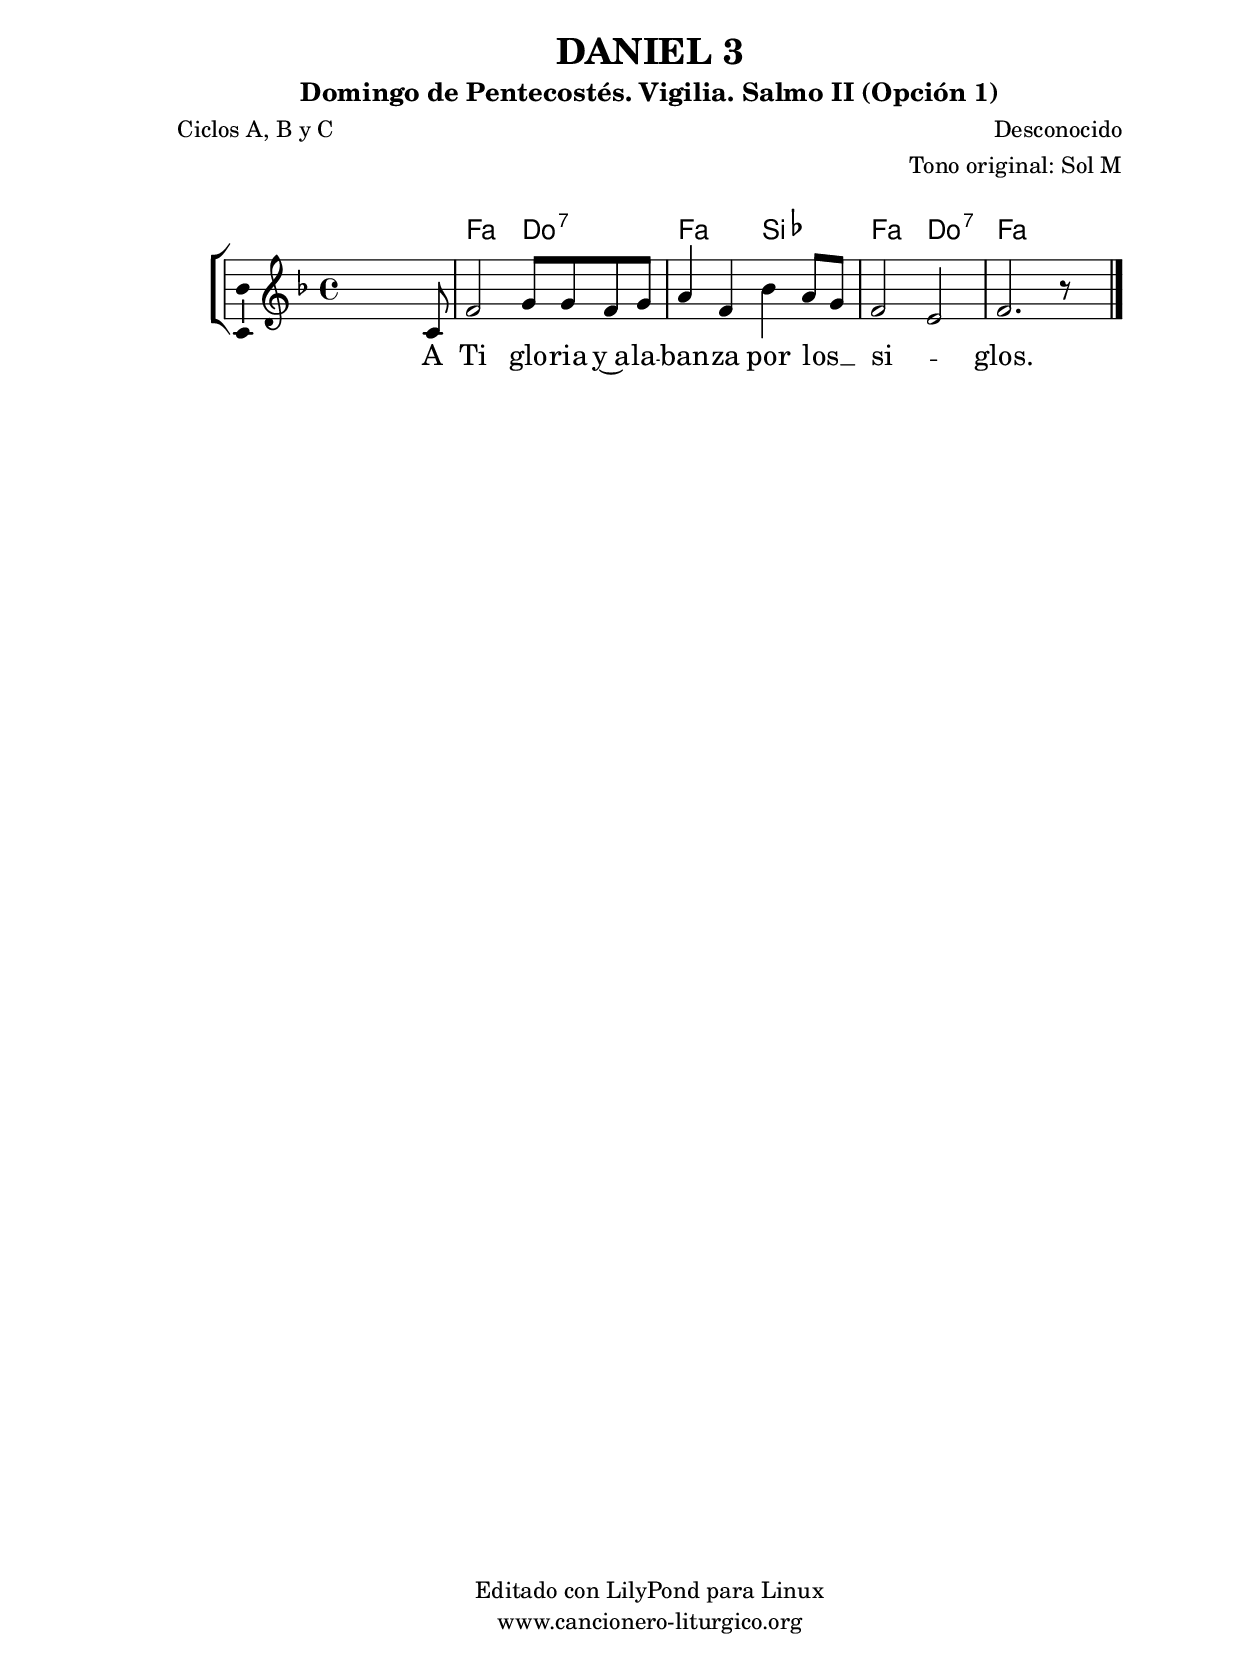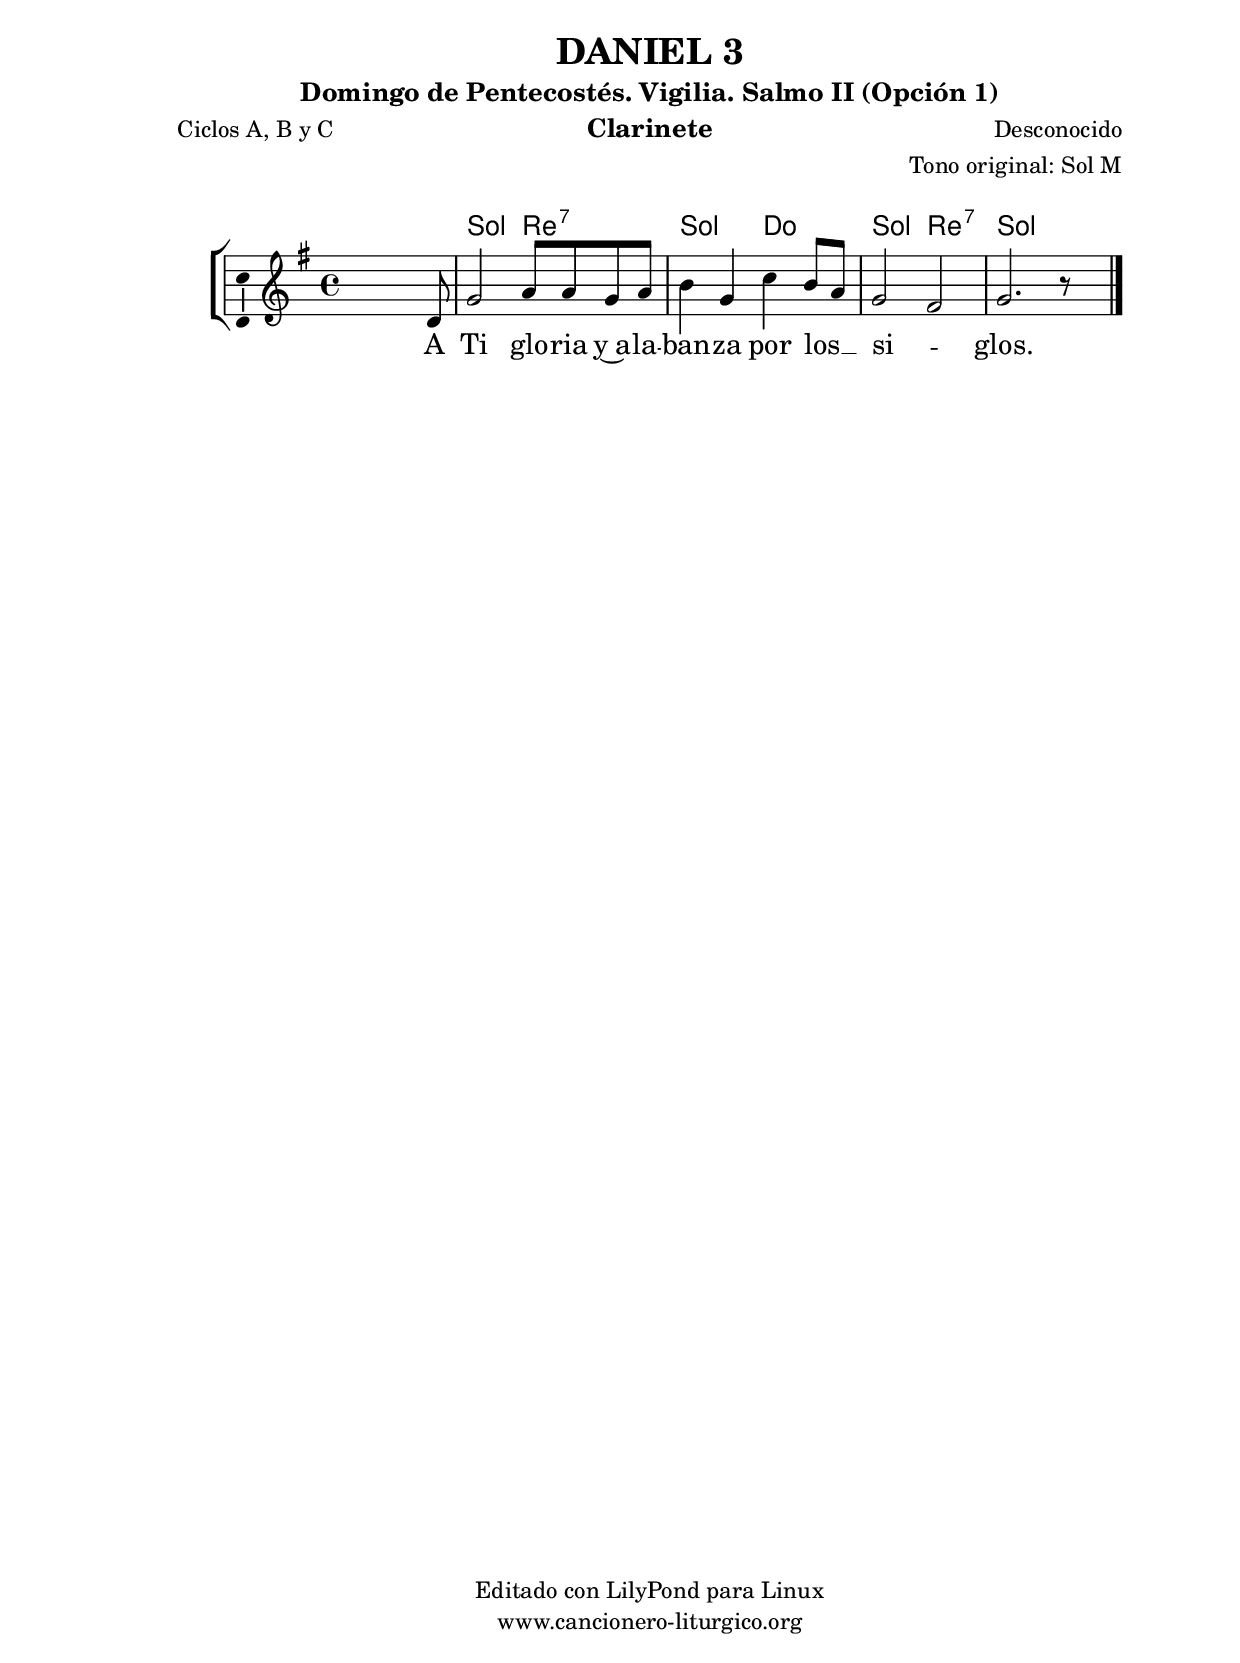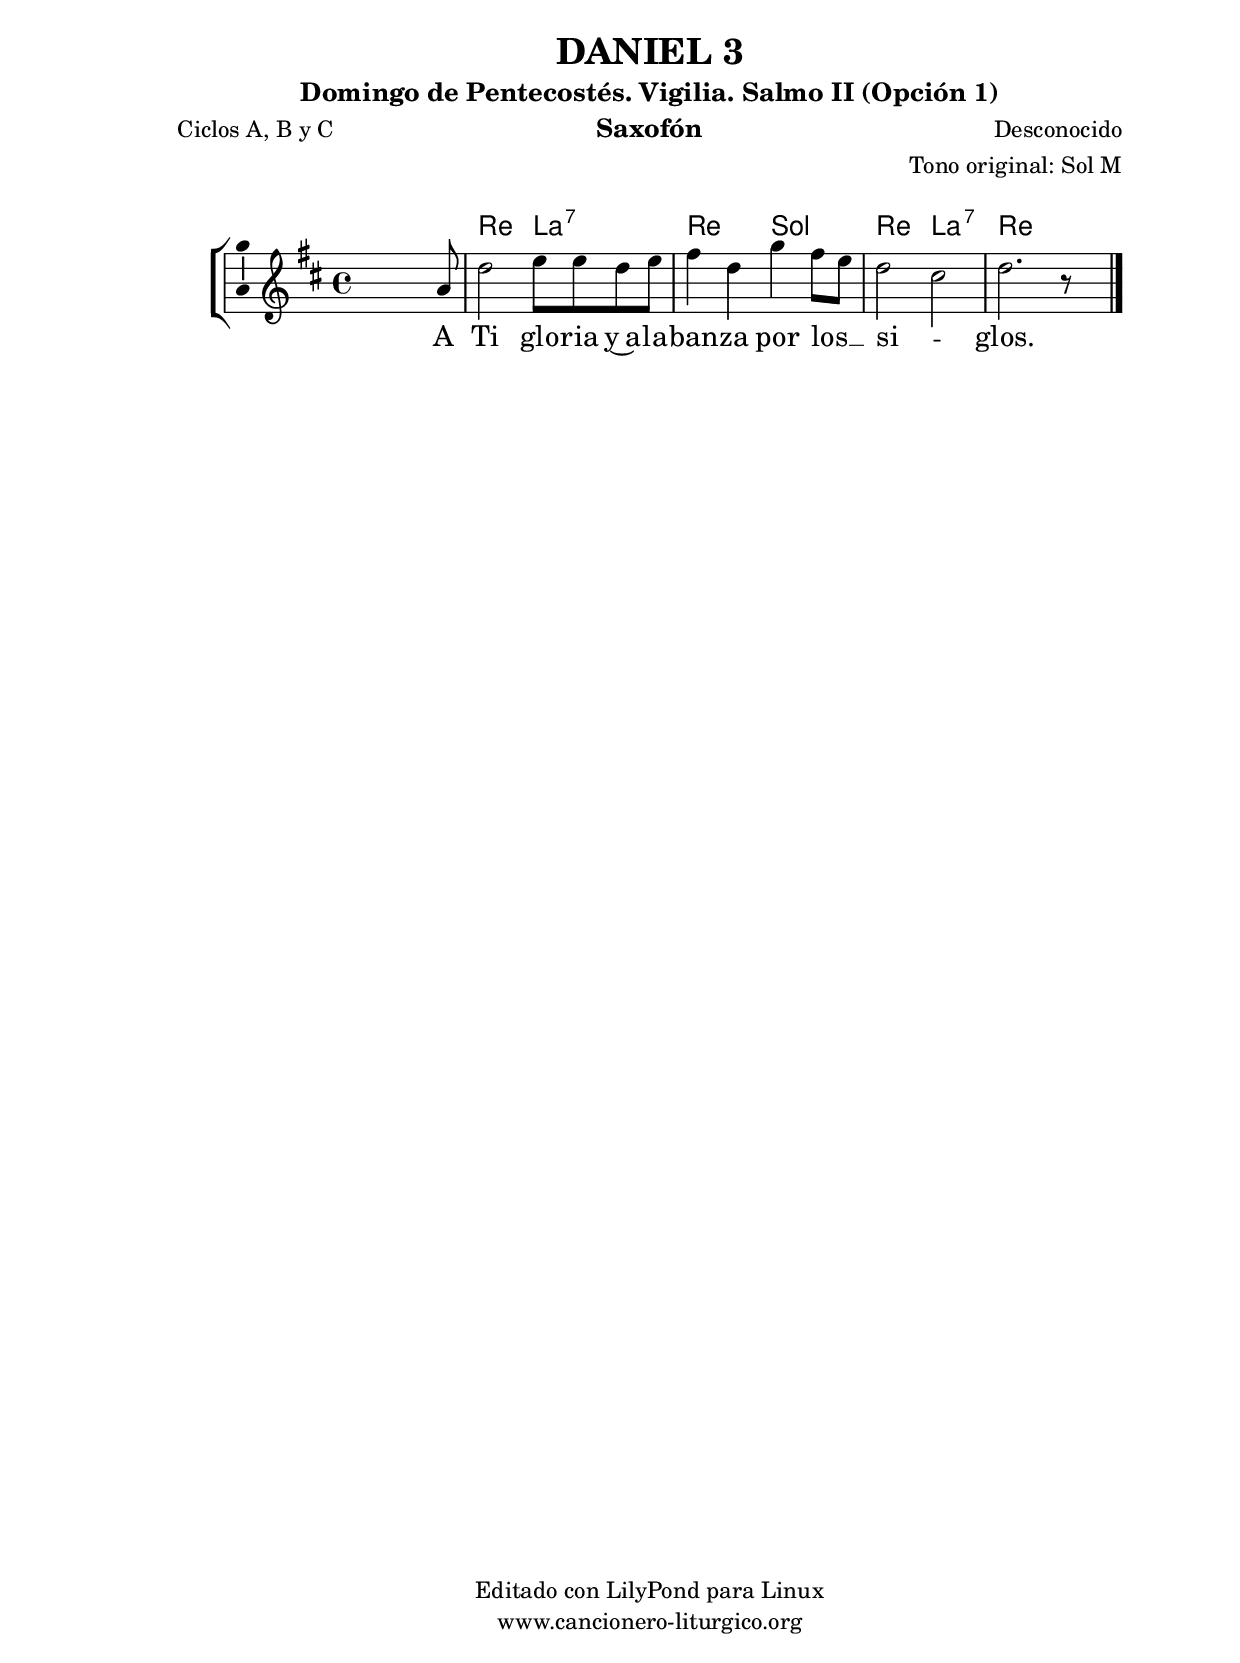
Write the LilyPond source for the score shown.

%
%para convertir .midi en .wav:
%timidity filename.midi -Ow -o finename.wav
%
%
%Para convertir de .wav a .mp3:
%lame -h -m j filename.wav
%
%
%para escuchar el midi:
%timidity nombrefichero.midi
%


%versión de lilypond para la que se ha escrito esta partitura:
\version "2.16.0"

	%Tamaño papel
	#(set-default-paper-size "a4")
	%Tamaño partitura
	#(set-global-staff-size 20)
	%No responde al pulsar sobre una nota
	#(ly:set-option 'point-and-click #f)

%parámetros del encabezamiento:
\header {
	title = "DANIEL 3"
	subtitle = "Domingo de Pentecostés. Vigilia. Salmo II (Opción 1)"
	composer = "Desconocido"
	poet = "Ciclos A, B y C"
	meter = ""
	arranger = "Tono original: Sol M"
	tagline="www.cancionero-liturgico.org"
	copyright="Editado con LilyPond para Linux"
	}

%parámetros asociados al papel:
\paper  {
	oddHeaderMarkup = \markup {\fill-line { \on-the-fly #not-first-page \fromproperty #'header:title \on-the-fly #not-first-page \fromproperty #'header:composer }}
	evenHeaderMarkup = \markup {\fill-line { \fromproperty #'header:composer \fromproperty #'header:title }}
	#(set-paper-size "a4")
	print-page-number = ##f
	first-page-number = 1
	print-first-page-number = ##f
%	head-separation = 3.0 \cm
	top-margin = 2.0 \cm
	bottom-margin = 0.5\cm
%%%	bottom-margin = -1.0\cm
	left-margin = 3.0 \cm
	line-width = 16.0 \cm 
	indent = 8\mm
	interscoreline = 2.\mm
	between-system-space = 15\mm
%	para que las partituras no llenen la hoja:
	ragged-bottom = ##t
%	idem para la última hoja:
	ragged-last-bottom = ##f
%	para que las partituras llenen el ancho del papel:
	ragged-last = ##f
	after-title-space = 2.5 \cm
%page-count=1
%system-count=1

	%Flexible Vertical Spacing
%	markup-markup-spacing =
%	#'((basic-distance . 15) (minimum-distance . 15) (padding . 3))
	markup-system-spacing =
	#'((basic-distance . 15) (minimum-distance . 15) (padding . 3))
	system-system-spacing =
	#'((basic-distance . 15) (minimum-distance . 15) (padding . 3))
	score-system-spacing =
	#'((basic-distance . 15) (minimum-distance . 15) (padding . 5))
%	top-system-spacing = % header
%	#'((basic-distance . 8) (minimum-distance . 0) (padding . 3))
%	top-markup-spacing =
%	#'((basic-distance . 20) (minimum-distance . 20) (padding . 3))
	last-bottom-spacing = % footer
	#'((basic-distance . 5) (minimum-distance . 5) (padding . 3))
%	score-markup-spacing =
%	#'((basic-distance . 16) (minimum-distance . 13) (padding . 3))

	}


%parámetros que afectan a toda la partitura:
global =  {
	%clave de sol (G):
	\clef G
	%armadura:
	\transpose g f
	\key g \major
	\tempo 4=100
	\set Score.tempoHideNote = ##t
	}


acordes = {
	\italianChords
	\chordmode {
	\transpose g f
{

s1
g2 d:7 g c g d:7 g1

	}
	}
}


melodia = 
	\transpose g f
{
	\relative c'{

\time 4/4
s2 s4 s8 d8
g2 a8 a g a
b4 g c b8 a
g2 fis
g2. r8 s8

	\bar "|."
	}
	}


texto = \lyricmode {
A Ti glo -- ria y~a -- la -- ban -- za por los __ _ si -- _ glos.
	}


acordesStaff = \context ChordNames = acordesStaff <<
	\set chordChanges = ##t
	\acordes
	>>


vozStaff = \context Voice = vozStaff
\with {\consists "Ambitus_engraver"}
<<
%	\set Staff.instrumentName = ""
%	\set Staff.shortInstrumentName = ""
%	\set Staff.midiInstrument = #"clarinet"
%	\set Staff.midiInstrument = #"cello"
%	\set Staff.midiInstrument = #"flute"
	\set Staff.midiInstrument = #"electric guitar (jazz)"
%	\set Staff.midiInstrument = #"english horn"
%	\set Staff.midiInstrument = #"violin"
%	\set Staff.midiInstrument = #"glockenspiel"
	\set Staff.midiMinimumVolume = #0.7
	\set Staff.midiMaximumVolume = #0.9
	\global
	\melodia
	>>


textoStaff = \context Lyrics = textoStaff <<
	\lyricsto vozStaff \texto
	>>

\book {
	\score {
		\context ChoirStaff {
			\override StaffGroup.SystemStartBracket #'collapse-height = #1
			\override Score.SystemStartBar #'collapse-height = #1
			<<
			\acordesStaff
			\vozStaff
			\textoStaff
			>>
			}
		\layout {
	    		\context {
				\Lyrics
				\override LyricText #'font-size = #2
				}
	   		 \context {
				\Score
				%fontSize = #3
				\override StaffSymbol #'staff-space = #(magstep +3)
				%\override Beam #'thickness = #0.55
				%\override SpacingSpanner #'spacing-increment = #1.0
				%\override Slur #'height-limit = #1.5
				}
			}
		}
	\score {
		\unfoldRepeats
		\context ChoirStaff {
			<<
			\acordesStaff
			\vozStaff
			>>
			}
		\midi {
	  		\context {
	  			\Score
				tempoWholesPerMinute = #(ly:make-moment 70 4)
				}
			}
		}
	}

%Partitura para clarinete
#(define output-suffix "C")
\book {
	\header{
		instrument = "Clarinete"
		}
	\score {
		\context ChoirStaff {
			\override StaffGroup.SystemStartBracket #'collapse-height = #1
			\override Score.SystemStartBar #'collapse-height = #1
\transpose c d
			<<
			\acordesStaff
			\vozStaff
			\textoStaff
			>>
			}
		\layout {
	    		\context {
				\Lyrics
				\override LyricText #'font-size = #2
				}
	   		 \context {
				\Score
				%fontSize = #3
				\override StaffSymbol #'staff-space = #(magstep +3)
				%\override Beam #'thickness = #0.55
				%\override SpacingSpanner #'spacing-increment = #1.0
				%\override Slur #'height-limit = #1.5
				}
			}
		}
	}

%Partitura para saxofón
#(define output-suffix "S")
\book {
	\header{
		instrument = "Saxofón"
		}
	\score {
		\context ChoirStaff {
			\override StaffGroup.SystemStartBracket #'collapse-height = #1
			\override Score.SystemStartBar #'collapse-height = #1
\transpose c a
			<<
			\acordesStaff
			\vozStaff
			\textoStaff
			>>
			}
		\layout {
	    		\context {
				\Lyrics
				\override LyricText #'font-size = #2
				}
	   		 \context {
				\Score
				%fontSize = #3
				\override StaffSymbol #'staff-space = #(magstep +3)
				%\override Beam #'thickness = #0.55
				%\override SpacingSpanner #'spacing-increment = #1.0
				%\override Slur #'height-limit = #1.5
				}
			}
		}
	}

